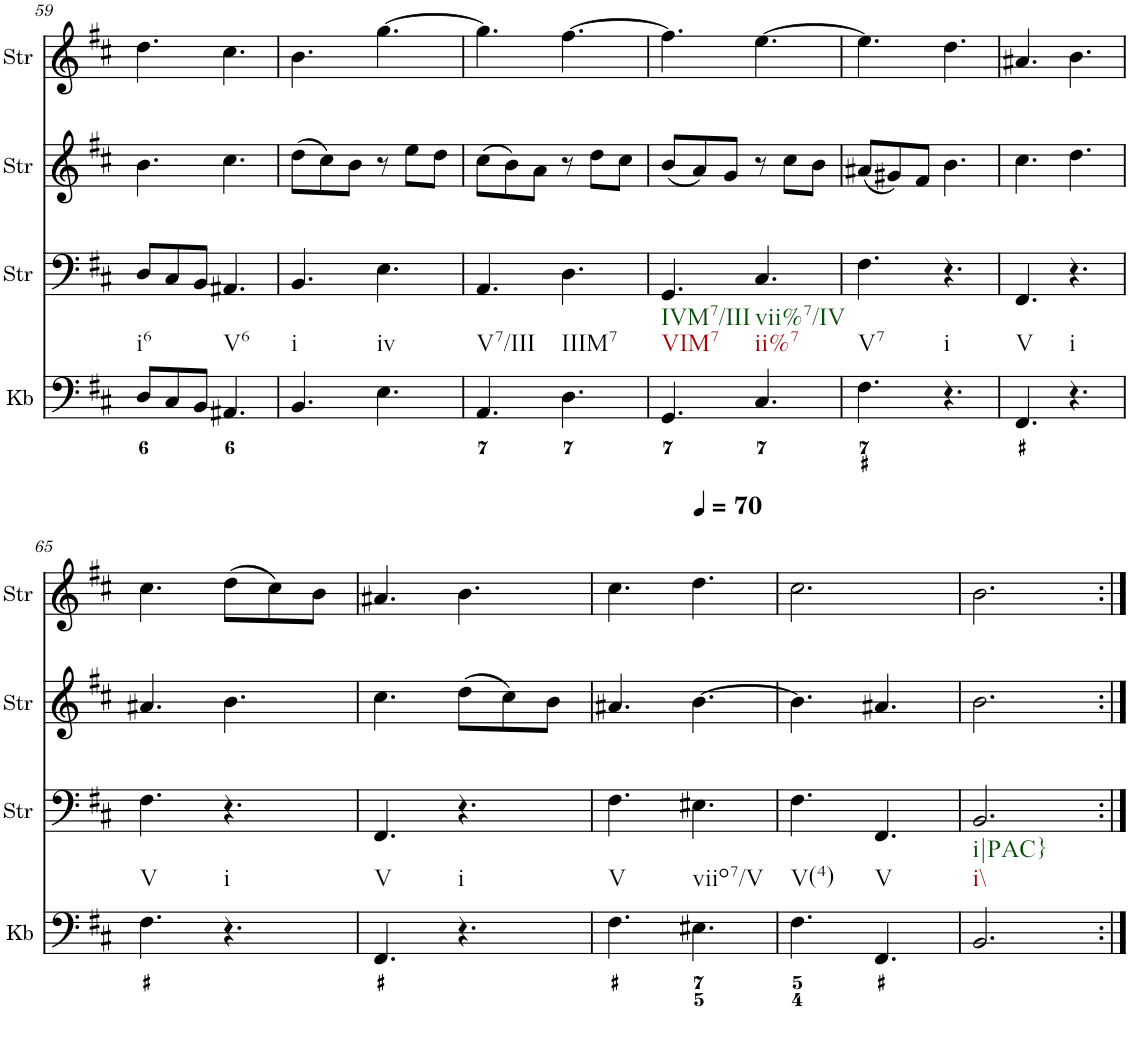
**kern	**kern	**kern	**kern
*part4	*part3	*part2	*part1
*staff4	*staff3	*staff2	*staff1
*I"Keyboard	*I"StringInstrument	*I"StringInstrument	*I"StringInstrument
*I'Kb	*I'Str	*I'Str	*I'Str
!!LO:PB:g=z
*clefF4	*clefF4	*clefG2	*clefG2
*k[f#c#]	*k[f#c#]	*k[f#c#]	*k[f#c#]
*M6/8	*M6/8	*M6/8	*M6/8
=59	=59	=59	=59
!LO:TX:b:t=i6	!	!	!
8D/L	8D/L	4.b\	4.dd\
8C#/	8C#/	.	.
8BB/J	8BB/J	.	.
!LO:TX:b:t=V6	!	!	!
4.AA#X/	4.AA#X/	4.cc#\	4.cc#\
=60	=60	=60	=60
!LO:TX:b:t=i	!	!	!
4.BB/	4.BB/	(8dd\L	4.b\
.	.	8cc#\)	.
.	.	8b\J	.
!LO:TX:b:t=iv	!	!	!
4.E\	4.E\	8r	[4.gg\
.	.	8ee\L	.
.	.	8dd\J	.
=61	=61	=61	=61
!LO:TX:b:t=V7/III	!	!	!
4.AA/	4.AA/	(8cc#\L	4.gg\]
.	.	8b\)	.
.	.	8a\J	.
!LO:TX:b:t=IIIM7	!	!	!
4.D\	4.D\	8r	[4.ff#\
.	.	8dd\L	.
.	.	8cc#\J	.
=62	=62	=62	=62
!LO:TX:b:t=VIM7	!	!	!
!LO:TX:b:t=IVM7/III	!	!	!
4.GG/	4.GG/	(8b/L	4.ff#\]
.	.	8a/)	.
.	.	8g/J	.
!LO:TX:b:t=ii%7	!	!	!
!LO:TX:b:t=vii%7/IV	!	!	!
4.C#/	4.C#/	8r	[4.ee\
.	.	8cc#\L	.
.	.	8b\J	.
=63	=63	=63	=63
!LO:TX:b:t=V7	!	!	!
4.F#\	4.F#\	(8a#X/L	4.ee\]
.	.	8g#X/)	.
.	.	8f#/J	.
!LO:TX:b:t=i	!	!	!
4.r	4.r	4.b\	4.dd\
=64	=64	=64	=64
!LO:TX:b:t=V	!	!	!
4.FF#/	4.FF#/	4.cc#\	4.a#X/
!LO:TX:b:t=i	!	!	!
4.r	4.r	4.dd\	4.b\
!!LO:LB:g=z
=65	=65	=65	=65
!LO:TX:b:t=V	!	!	!
4.F#\	4.F#\	4.a#X/	4.cc#\
!LO:TX:b:t=i	!	!	!
4.r	4.r	4.b\	(8dd\L
.	.	.	8cc#\)
.	.	.	8b\J
=66	=66	=66	=66
!LO:TX:b:t=V	!	!	!
4.FF#/	4.FF#/	4.cc#\	4.a#X/
!LO:TX:b:t=i	!	!	!
4.r	4.r	(8dd\L	4.b\
.	.	8cc#\)	.
.	.	8b\J	.
=67	=67	=67	=67
!LO:TX:b:t=V	!	!	!
4.F#\	4.F#\	4.a#X/	4.cc#\
*	*	*	*MM70
!LO:TX:b:t=viio7/V	!	!	!
4.E#X\	4.E#X\	[4.b\	4.dd\
=68	=68	=68	=68
!LO:TX:b:t=V(4)	!	!	!
4.F#\	4.F#\	4.b\]	2.cc#\
!LO:TX:b:t=V	!	!	!
4.FF#/	4.FF#/	4.a#X/	.
=69	=69	=69	=69
!LO:TX:b:t=i\\	!	!	!
!LO:TX:b:t=i|PAC}	!	!	!
2.BB/	2.BB/	2.b\	2.b\
=:|!	=:|!	=:|!	=:|!
*-	*-	*-	*-
